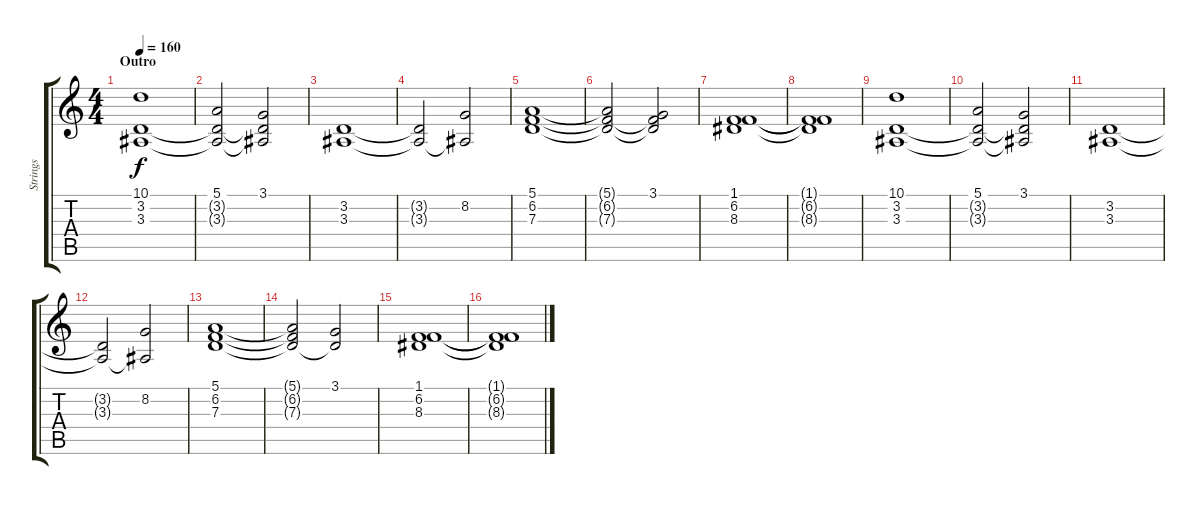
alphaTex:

\track ("Strings" "Strings") {instrument stringensemble1}
\staff {score tabs}
\tuning (E4 B3 G3 D3 A2 E2) {hide}
\ts (4 4)
\section ("" "Outro")
\tempo 160
\clef g2
\ks c
(10.1 3.2 3.3).1{dy f volume 16} |
(5.1 3.2{t} 3.3{t}).2 (3.1 3.2{t} 3.3{t}).2 |
(3.2 3.3).1 |
(3.2{t} 3.3{t}).2 (8.2 3.3{t}).2 |
(5.1 6.2 7.3).1 |
(5.1{t} 6.2{t} 7.3{t}).2 (3.1 6.2{t} 7.3{t}).2 |
(1.1 6.2 8.3).1 |
(1.1{t} 6.2{t} 8.3{t}).1 |
(10.1 3.2 3.3).1 |
(5.1 3.2{t} 3.3{t}).2 (3.1 3.2{t} 3.3{t}).2 |
(3.2 3.3).1 |
(3.2{t} 3.3{t}).2 (8.2 3.3{t}).2 |
(5.1 6.2 7.3).1 |
(5.1{t} 6.2{t} 7.3{t}).2 (3.1 7.3{t}).2 |
(1.1 6.2 8.3).1 |
(1.1{t} 6.2{t} 8.3{t}).1
